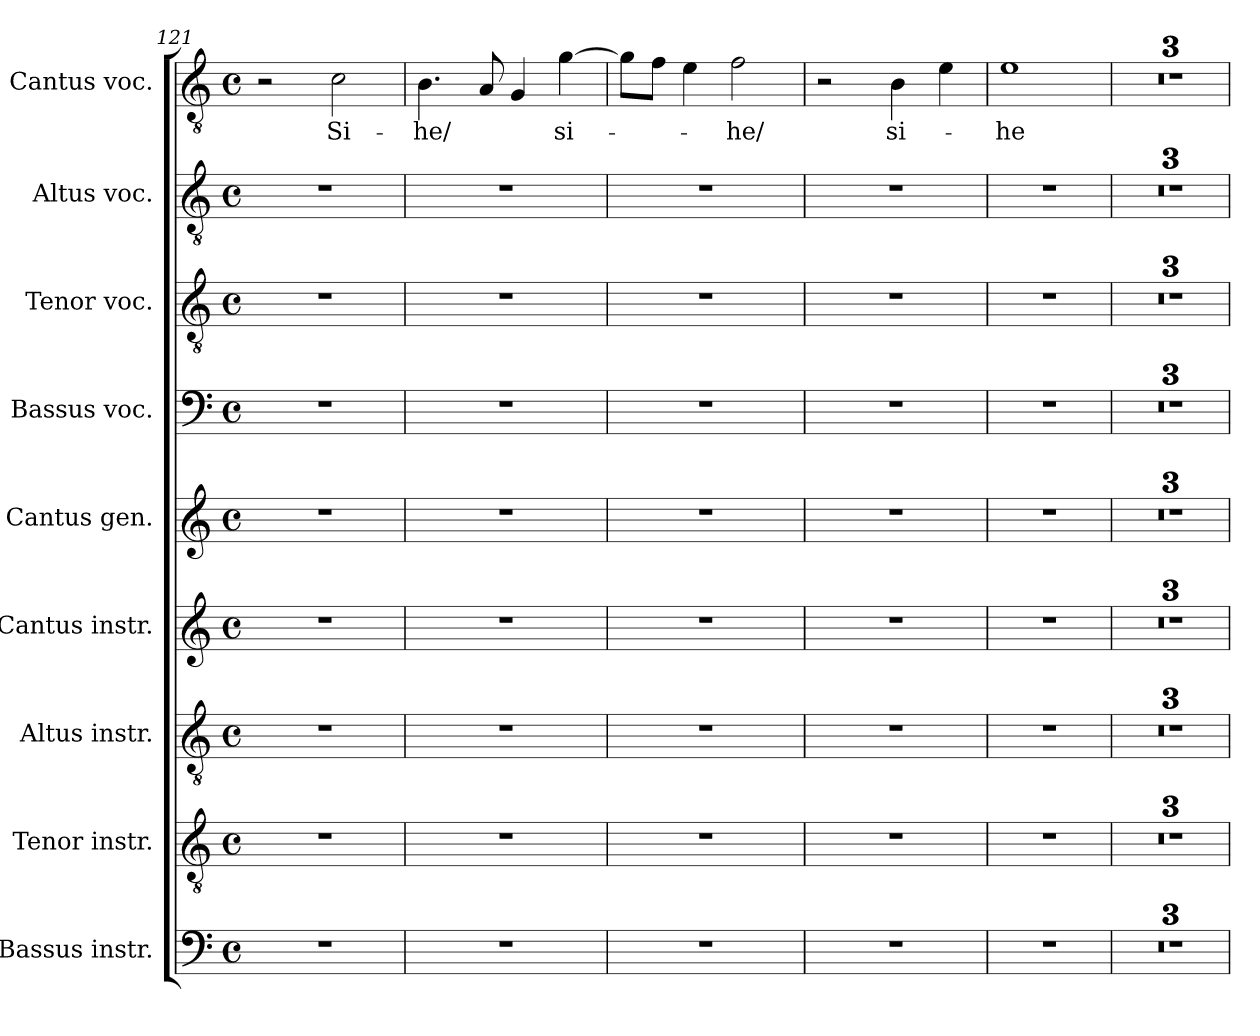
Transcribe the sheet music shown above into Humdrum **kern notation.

**kern	**kern	**kern	**kern	**kern	**kern	**kern	**kern	**kern	**text
*part9	*part8	*part7	*part6	*part5	*part4	*part3	*part2	*part1	*part1
*staff9	*staff8	*staff7	*staff6	*staff5	*staff4	*staff3	*staff2	*staff1	*staff1
*I"Bassus instr.	*I"Tenor instr.	*I"Altus instr.	*I"Cantus instr.	*I"Cantus gen.	*I"Bassus voc.	*I"Tenor voc.	*I"Altus voc.	*I"Cantus voc.	*
!!LO:PB:g=z
*clefF4	*clefGv2	*clefGv2	*clefG2	*clefG2	*clefF4	*clefGv2	*clefGv2	*clefGv2	*
*k[]	*k[]	*k[]	*k[]	*k[]	*k[]	*k[]	*k[]	*k[]	*
*C:	*C:	*C:	*C:	*C:	*C:	*C:	*C:	*C:	*
*M4/4	*M4/4	*M4/4	*M4/4	*M4/4	*M4/4	*M4/4	*M4/4	*M4/4	*
*met(c)	*met(c)	*met(c)	*met(c)	*met(c)	*met(c)	*met(c)	*met(c)	*met(c)	*
=121	=121	=121	=121	=121	=121	=121	=121	=121	=121
1r	1r	1r	1r	1r	1r	1r	1r	2r	.
!	!	!	!	!	!	!	!	!	!LO:LY:b
.	.	.	.	.	.	.	.	2c\	Si-
=122	=122	=122	=122	=122	=122	=122	=122	=122	=122
!	!	!	!	!	!	!	!	!	!LO:LY:b
1r	1r	1r	1r	1r	1r	1r	1r	4.B\	-he/
.	.	.	.	.	.	.	.	8A/	.
.	.	.	.	.	.	.	.	4G/	.
!	!	!	!	!	!	!	!	!	!LO:LY:b
.	.	.	.	.	.	.	.	[>4g\	si-
=123	=123	=123	=123	=123	=123	=123	=123	=123	=123
1r	1r	1r	1r	1r	1r	1r	1r	8g\L]	.
.	.	.	.	.	.	.	.	8f\J	.
.	.	.	.	.	.	.	.	4e\	.
!	!	!	!	!	!	!	!	!	!LO:LY:b
.	.	.	.	.	.	.	.	2f\	-he/
=124	=124	=124	=124	=124	=124	=124	=124	=124	=124
1r	1r	1r	1r	1r	1r	1r	1r	2r	.
!	!	!	!	!	!	!	!	!	!LO:LY:b
.	.	.	.	.	.	.	.	4B\	si-
.	.	.	.	.	.	.	.	4e\	.
=125	=125	=125	=125	=125	=125	=125	=125	=125	=125
!	!	!	!	!	!	!	!	!	!LO:LY:b
1r	1r	1r	1r	1r	1r	1r	1r	1e	-he
=126	=126	=126	=126	=126	=126	=126	=126	=126	=126
1r	1r	1r	1r	1r	1r	1r	1r	1r	.
=127	=127	=127	=127	=127	=127	=127	=127	=127	=127
1r	1r	1r	1r	1r	1r	1r	1r	1r	.
=128	=128	=128	=128	=128	=128	=128	=128	=128	=128
1r	1r	1r	1r	1r	1r	1r	1r	1r	.
=	=	=	=	=	=	=	=	=	=
*-	*-	*-	*-	*-	*-	*-	*-	*-	*-
